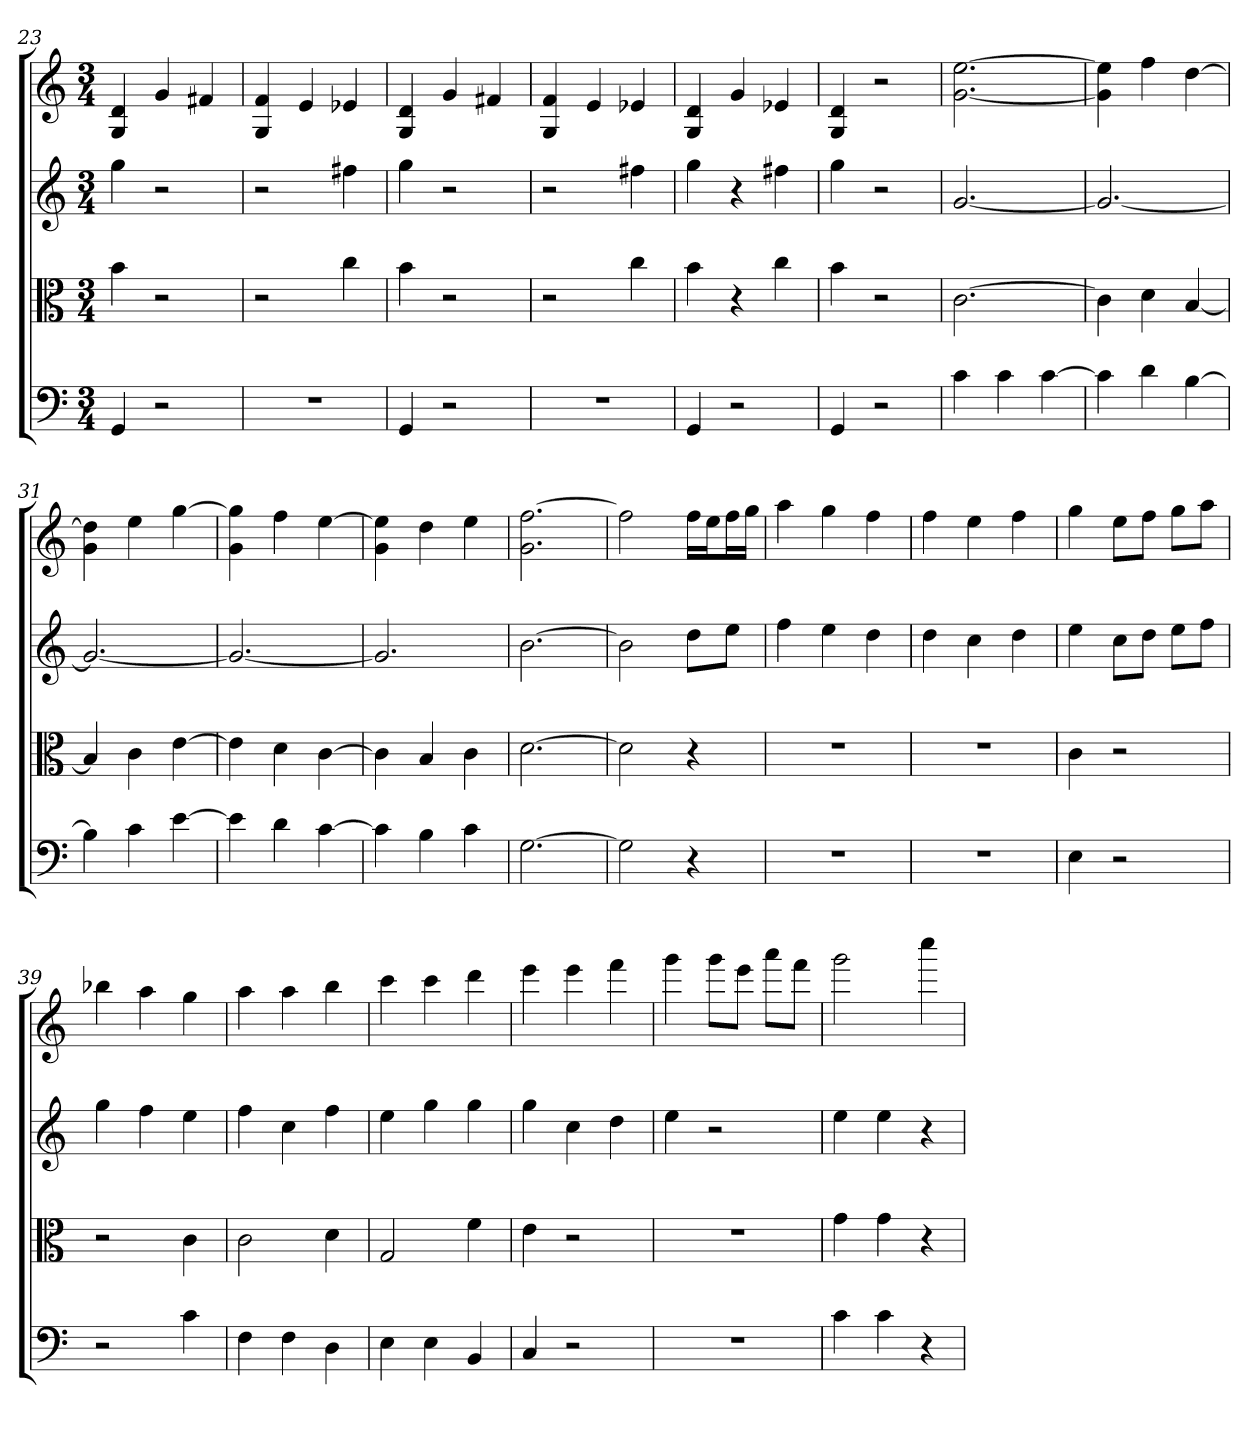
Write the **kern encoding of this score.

**kern	**kern	**kern	**kern
*part4	*part3	*part2	*part1
*staff4	*staff3	*staff2	*staff1
*clefF4	*clefC3	*	*
*k[]	*k[]	*k[]	*k[]
*C:	*C:	*C:	*C:
*M3/4	*M3/4	*M3/4	*M3/4
=23	=23	=23	=23
4GG	4b	4gg	4G 4d
2r	2r	2r	4g
.	.	.	4f#X
=24	=24	=24	=24
2.r	2r	2r	4G 4f
.	.	.	4e
.	4cc	4ff#X	4e-X
=25	=25	=25	=25
4GG	4b	4gg	4G 4d
2r	2r	2r	4g
.	.	.	4f#X
=26	=26	=26	=26
2.r	2r	2r	4G 4f
.	.	.	4e
.	4cc	4ff#X	4e-X
=27	=27	=27	=27
4GG	4b	4gg	4G 4d
2r	4r	4r	4g
.	4cc	4ff#X	4e-X
=28	=28	=28	=28
4GG	4b	4gg	4G 4d
2r	2r	2r	2r
=29	=29	=29	=29
4c	[2.c	[2.g	[2.g [2.ee
4c	.	.	.
[4c	.	.	.
=30	=30	=30	=30
4c]	4c]	2.g_	4g] 4ee]
4d	4d	.	4ff
[4B	[4B	.	[4dd
=31	=31	=31	=31
4B]	4B]	2.g_	4g 4dd]
4c	4c	.	4ee
[4e	[4e	.	[4gg
=32	=32	=32	=32
4e]	4e]	2.g_	4g 4gg]
4d	4d	.	4ff
[4c	[4c	.	[4ee
=33	=33	=33	=33
4c]	4c]	2.g]	4g 4ee]
4B	4B	.	4dd
4c	4c	.	4ee
=34	=34	=34	=34
[2.G	[2.d	[2.b	2.g [2.ff
=35	=35	=35	=35
2G]	2d]	2b]	2ff]
4r	4r	8ddL	16ffLL
.	.	.	16eeJ
.	.	8eeJ	16ffL
.	.	.	16ggJJ
=36	=36	=36	=36
2.r	2.r	4ff	4aa
.	.	4ee	4gg
.	.	4dd	4ff
=37	=37	=37	=37
2.r	2.r	4dd	4ff
.	.	4cc	4ee
.	.	4dd	4ff
=38	=38	=38	=38
4E	4c	4ee	4gg
2r	2r	8ccL	8eeL
.	.	8ddJ	8ffJ
.	.	8eeL	8ggL
.	.	8ffJ	8aaJ
=39	=39	=39	=39
2r	2r	4gg	4bb-X
.	.	4ff	4aa
4c	4c	4ee	4gg
=40	=40	=40	=40
4F	2c	4ff	4aa
4F	.	4cc	4aa
4D	4d	4ff	4bb
=41	=41	=41	=41
4E	2G	4ee	4ccc
4E	.	4gg	4ccc
4BB	4f	4gg	4ddd
=42	=42	=42	=42
4C	4e	4gg	4eee
2r	2r	4cc	4eee
.	.	4dd	4fff
=43	=43	=43	=43
2.r	2.r	4ee	4ggg
.	.	2r	8gggL
.	.	.	8eeeJ
.	.	.	8aaaL
.	.	.	8fffJ
=44	=44	=44	=44
4c	4g	4ee	2ggg
4c	4g	4ee	.
4r	4r	4r	4cccc
=	=	=	=
*-	*-	*-	*-
